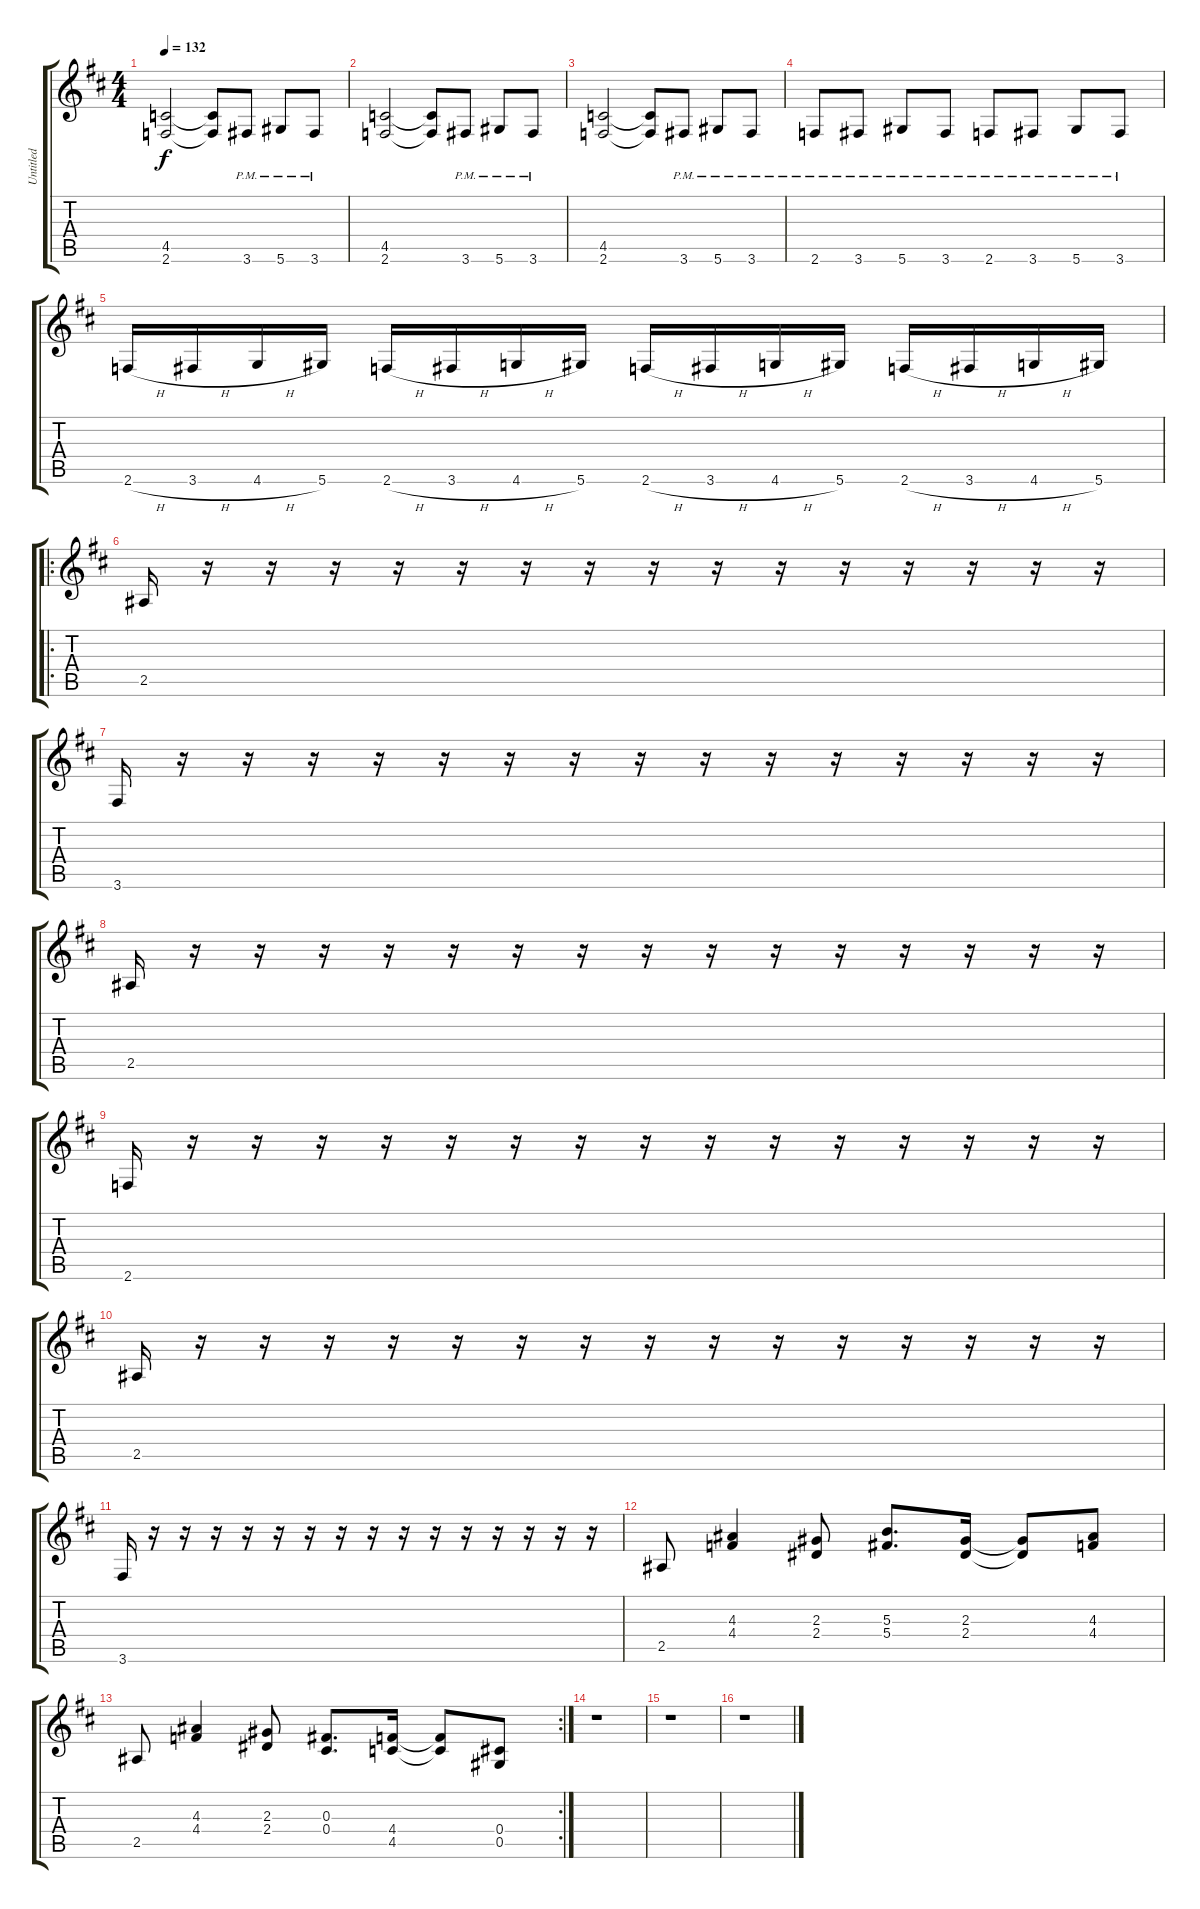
\track ("Untitled" "Untitled") {instrument distortionguitar}
\staff {score tabs}
\tuning (Eb4 Bb3 Gb3 Db3 Ab2 Eb2) {hide}
\ts (4 4)
\tempo 132
\clef g2
\ks d
(4.5 2.6).2{dy f} (4.5{t} 2.6{t}).8 3.6{pm}.8 5.6{pm}.8 3.6{pm}.8 |
(4.5 2.6).2 (4.5{t} 2.6{t}).8 3.6{pm}.8 5.6{pm}.8 3.6{pm}.8 |
(4.5 2.6).2 (4.5{t} 2.6{t}).8 3.6{pm}.8 5.6{pm}.8 3.6{pm}.8 |
2.6{pm}.8 3.6{pm}.8 5.6{pm}.8 3.6{pm}.8 2.6{pm}.8 3.6{pm}.8 5.6{pm}.8 3.6{pm}.8 |
2.6{h}.16 3.6{h}.16 4.6{h}.16 5.6.16 2.6{h}.16 3.6{h}.16 4.6{h}.16 5.6.16 2.6{h}.16 3.6{h}.16 4.6{h}.16 5.6.16 2.6{h}.16 3.6{h}.16 4.6{h}.16 5.6.16 |
\ro
2.5.16 r.16 r.16 r.16 r.16 r.16 r.16 r.16 r.16 r.16 r.16 r.16 r.16 r.16 r.16 r.16 |
3.6.16 r.16 r.16 r.16 r.16 r.16 r.16 r.16 r.16 r.16 r.16 r.16 r.16 r.16 r.16 r.16 |
2.5.16 r.16 r.16 r.16 r.16 r.16 r.16 r.16 r.16 r.16 r.16 r.16 r.16 r.16 r.16 r.16 |
2.6.16 r.16 r.16 r.16 r.16 r.16 r.16 r.16 r.16 r.16 r.16 r.16 r.16 r.16 r.16 r.16 |
2.5.16 r.16 r.16 r.16 r.16 r.16 r.16 r.16 r.16 r.16 r.16 r.16 r.16 r.16 r.16 r.16 |
3.6.16 r.16 r.16 r.16 r.16 r.16 r.16 r.16 r.16 r.16 r.16 r.16 r.16 r.16 r.16 r.16 |
2.5.8 (4.3 4.4).4 (2.3 2.4).8 (5.3 5.4).8{d} (2.3 2.4).16 (2.3{t} 2.4{t}).8 (4.3 4.4).8 |
\rc 2
2.5.8 (4.3 4.4).4 (2.3 2.4).8 (0.3 0.4).8{d} (4.4 4.5).16 (4.4{t} 4.5{t}).8 (0.4 0.5).8 |
r.1 |
r.1 |
r.1
